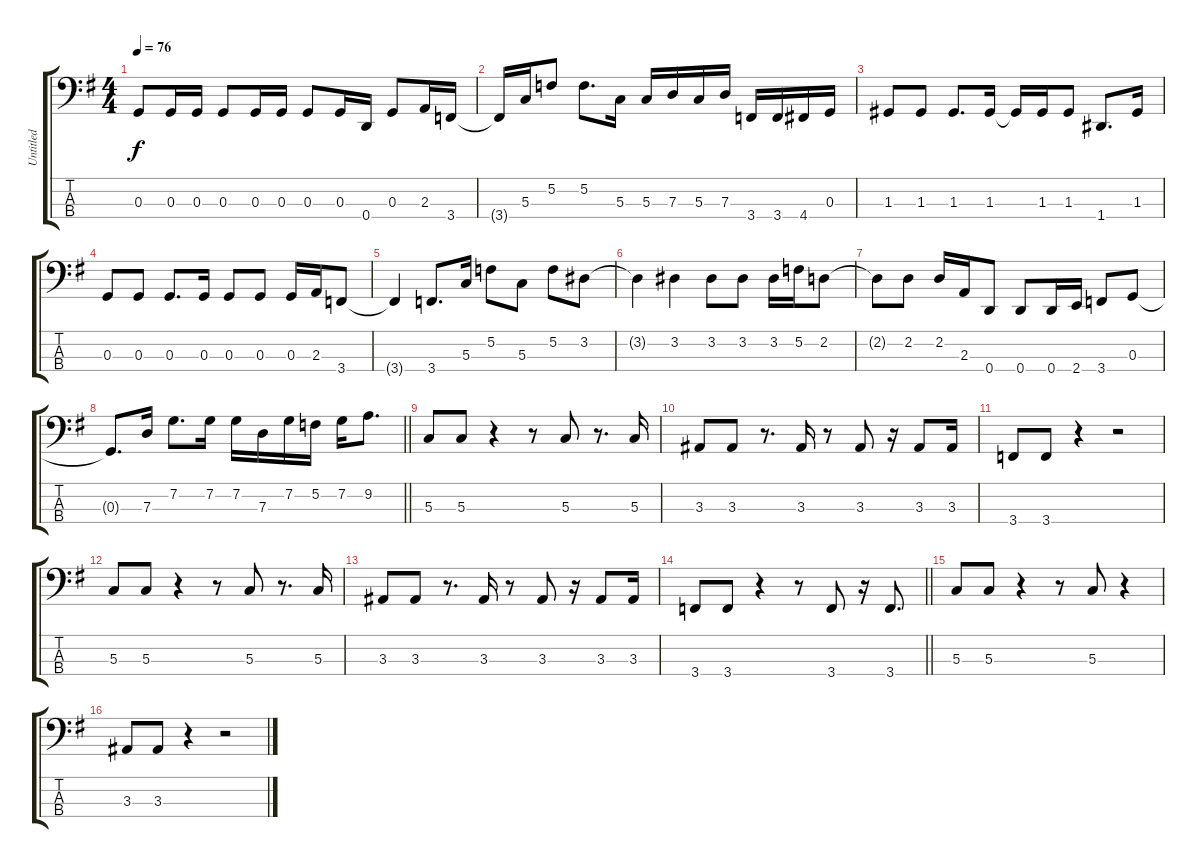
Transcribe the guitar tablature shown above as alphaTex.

\track ("Untitled" "Untitled") {instrument electricbasspick}
\staff {score tabs}
\tuning (F2 C2 G1 D1) {hide}
\ts (4 4)
\tempo 76
\clef f4
\ks g
0.3.8{dy f} 0.3.16 0.3.16 0.3.8 0.3.16 0.3.16 0.3.8 0.3.16 0.4.16 0.3.8 2.3.16 3.4.16 |
3.4{t}.16 5.3.16 5.2.8 5.2.8{d} 5.3.16 5.3.16 7.3.16 5.3.16 7.3.16 3.4.16 3.4.16 4.4.16 0.3.16 |
1.3.8 1.3.8 1.3.8{d} 1.3.16 1.3{t}.16 1.3.16 1.3.8 1.4.8{d} 1.3.16 |
0.3.8 0.3.8 0.3.8{d} 0.3.16 0.3.8 0.3.8 0.3.16 2.3.16 3.4.8 |
3.4{t}.4 3.4.8{d} 5.3.16 5.2.8 5.3.8 5.2.8 3.2.8 |
3.2{t}.4 3.2.4 3.2.8 3.2.8 3.2.16 5.2.16 2.2.8 |
2.2{t}.8 2.2.8 2.2.16 2.3.16 0.4.8 0.4.8 0.4.16 2.4.16 3.4.8 0.3.8 |
\barLineRight lightlight
0.3{t}.8{d} 7.3.16 7.2.8{d} 7.2.16 7.2.16 7.3.16 7.2.16 5.2.16 7.2.16 9.2.8{d} |
\section ("" " ")
5.3.8 5.3.8 r.4 r.8 5.3.8 r.8{d} 5.3.16 |
3.3.8 3.3.8 r.8{d} 3.3.16 r.8 3.3.8 r.16 3.3.8 3.3.16 |
3.4.8 3.4.8 r.4 r.2 |
5.3.8 5.3.8 r.4 r.8 5.3.8 r.8{d} 5.3.16 |
3.3.8 3.3.8 r.8{d} 3.3.16 r.8 3.3.8 r.16 3.3.8 3.3.16 |
\barLineRight lightlight
3.4.8 3.4.8 r.4 r.8 3.4.8 r.16 3.4.8{d} |
\section ("" " ")
5.3.8 5.3.8 r.4 r.8 5.3.8 r.4 |
3.3.8 3.3.8 r.4 r.2
